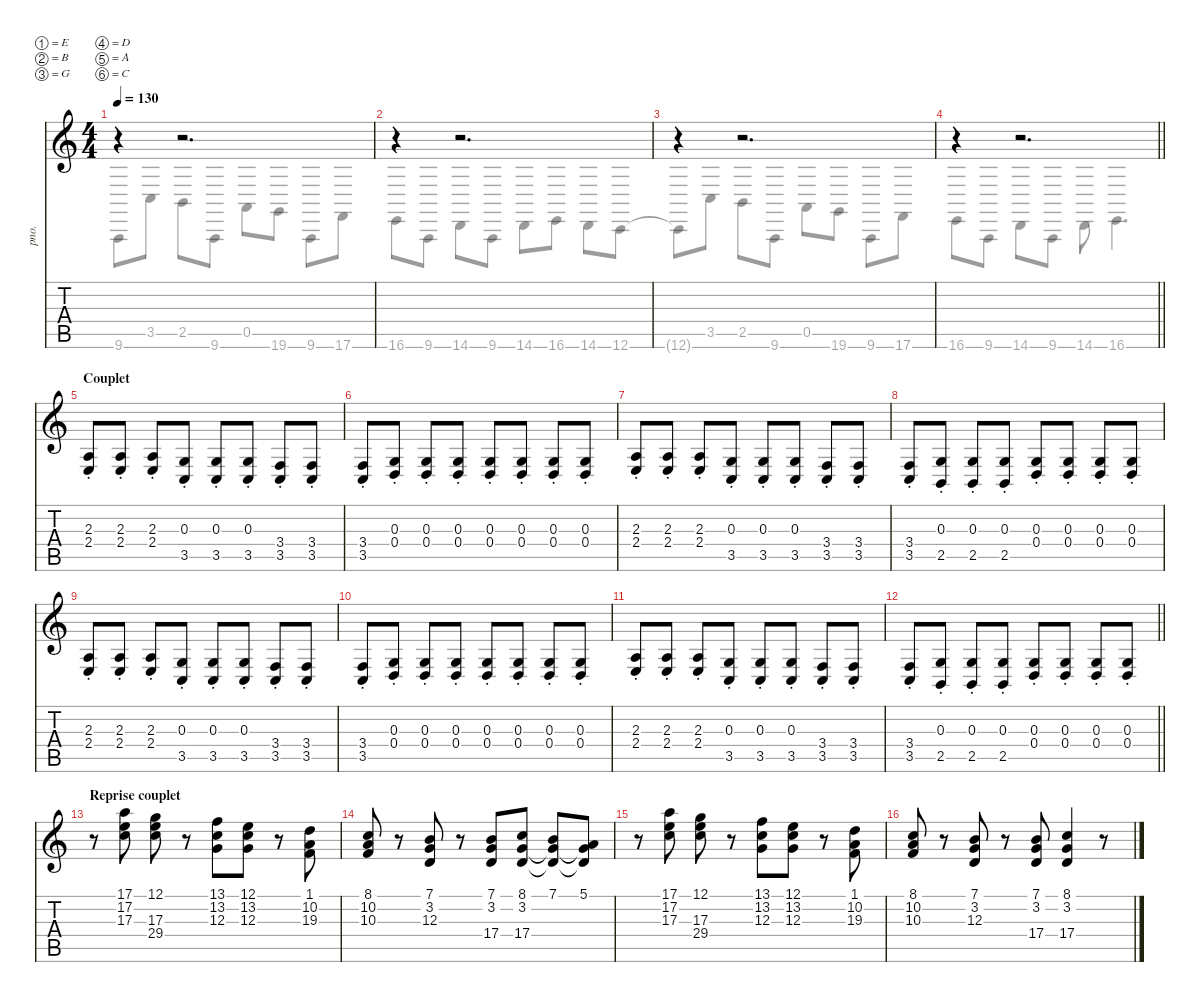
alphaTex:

\defaultSystemsLayout 4
\hideDynamics
\bracketExtendMode nobrackets
\track ("Reney" "pno.") {mute instrument brightacousticpiano}
\staff {score tabs}
\tuning (E4 B3 G3 D3 A2 C1)
\voice
\ts (4 4)
\tempo 130
\clef g2
\ks c
r.4{dy f beam Up} r.2{d beam Up} |
r.4{beam Up} r.2{d beam Up} |
r.4{beam Up} r.2{d beam Up} |
\barLineRight lightlight
r.4{beam Up} r.2{d beam Up} |
\section ("" "Couplet")
(2.3{st} 2.4{st}).8{instrument rockorgan beam Up} (2.3{st} 2.4{st}).8{beam Up} (2.3{st} 2.4{st}).8{beam Up} (0.3{st} 3.5{st}).8{beam Up} (0.3{st} 3.5{st}).8{beam Up} (0.3{st} 3.5{st}).8{beam Up} (3.4{st} 3.5{st}).8{beam Up} (3.4{st} 3.5{st}).8{beam Up} |
(3.4{st} 3.5{st}).8{beam Up} (0.3{st} 0.4{st}).8{beam Up} (0.3{st} 0.4{st}).8{beam Up} (0.3{st} 0.4{st}).8{beam Up} (0.3{st} 0.4{st}).8{beam Up} (0.3{st} 0.4{st}).8{beam Up} (0.3{st} 0.4{st}).8{beam Up} (0.3{st} 0.4{st}).8{beam Up} |
(2.3{st} 2.4{st}).8{beam Up} (2.3{st} 2.4{st}).8{beam Up} (2.3{st} 2.4{st}).8{beam Up} (0.3{st} 3.5{st}).8{beam Up} (0.3{st} 3.5{st}).8{beam Up} (0.3{st} 3.5{st}).8{beam Up} (3.4{st} 3.5{st}).8{beam Up} (3.4{st} 3.5{st}).8{beam Up} |
(3.4{st} 3.5{st}).8{beam Up} (0.3{st} 2.5).8{beam Up} (0.3{st} 2.5).8{beam Up} (0.3{st} 2.5).8{beam Up} (0.3{st} 0.4{st}).8{beam Up} (0.3{st} 0.4{st}).8{beam Up} (0.3{st} 0.4{st}).8{beam Up} (0.3{st} 0.4{st}).8{beam Up} |
(2.3{st} 2.4{st}).8{beam Up} (2.3{st} 2.4{st}).8{beam Up} (2.3{st} 2.4{st}).8{beam Up} (0.3{st} 3.5{st}).8{beam Up} (0.3{st} 3.5{st}).8{beam Up} (0.3{st} 3.5{st}).8{beam Up} (3.4{st} 3.5{st}).8{beam Up} (3.4{st} 3.5{st}).8{beam Up} |
(3.4{st} 3.5{st}).8{beam Up} (0.3{st} 0.4{st}).8{beam Up} (0.3{st} 0.4{st}).8{beam Up} (0.3{st} 0.4{st}).8{beam Up} (0.3{st} 0.4{st}).8{beam Up} (0.3{st} 0.4{st}).8{beam Up} (0.3{st} 0.4{st}).8{beam Up} (0.3{st} 0.4{st}).8{beam Up} |
(2.3{st} 2.4{st}).8{beam Up} (2.3{st} 2.4{st}).8{beam Up} (2.3{st} 2.4{st}).8{beam Up} (0.3{st} 3.5{st}).8{beam Up} (0.3{st} 3.5{st}).8{beam Up} (0.3{st} 3.5{st}).8{beam Up} (3.4{st} 3.5{st}).8{beam Up} (3.4{st} 3.5{st}).8{beam Up} |
\barLineRight lightlight
(3.4{st} 3.5{st}).8{beam Up} (0.3{st} 2.5).8{beam Up} (0.3{st} 2.5).8{beam Up} (0.3{st} 2.5).8{beam Up} (0.3{st} 0.4{st}).8{beam Up} (0.3{st} 0.4{st}).8{beam Up} (0.3{st} 0.4{st}).8{beam Up} (0.3{st} 0.4{st}).8{beam Up} |
\section ("" "Reprise couplet")
r.8{beam Down} (17.1 17.2 17.3).8{beam Down} (12.1 17.3 29.4).8{beam Down} r.8{beam Down} (13.1 13.2 12.3).8{beam Down} (12.1 13.2 12.3).8{beam Down} r.8{beam Down} (1.1 10.2 19.3).8{beam Up} |
(8.1 10.2 10.3).8{beam Up} r.8{beam Down} (7.1 3.2 12.3).8{beam Up} r.8{beam Down} (7.1 3.2 17.4).8{beam Up} (8.1 3.2 17.4).8{beam Up} (7.1 3.2{t} 17.4{t}).8{beam Up} (5.1 3.2{t} 17.4{t}).8{beam Up} |
r.8{beam Down} (17.1 17.2 17.3).8{beam Down} (12.1 17.3 29.4).8{beam Down} r.8{beam Down} (13.1 13.2 12.3).8{beam Down} (12.1 13.2 12.3).8{beam Down} r.8{beam Down} (1.1 10.2 19.3).8{beam Up} |
(8.1 10.2 10.3).8{beam Up} r.8{beam Down} (7.1 3.2 12.3).8{beam Up} r.8{beam Down} (7.1 3.2 17.4).8{beam Up} (8.1 3.2 17.4).4{beam Up} r.8{beam Down}
\voice
\clef g2
\ottava regular
\simile none
\ks c
9.6.8{dy f beam Down} 3.5.8{beam Down} 2.5.8{beam Down} 9.6.8{beam Down} 0.5.8{beam Down} 19.6.8{beam Down} 9.6.8{beam Down} 17.6.8{beam Down} |
16.6.8{beam Down} 9.6.8{beam Down} 14.6.8{beam Down} 9.6.8{beam Down} 14.6.8{beam Down} 16.6.8{beam Down} 14.6.8{beam Down} 12.6.8{beam Down} |
12.6{t}.8{beam Down} 3.5.8{beam Down} 2.5.8{beam Down} 9.6.8{beam Down} 0.5.8{beam Down} 19.6.8{beam Down} 9.6.8{beam Down} 17.6.8{beam Down} |
\barLineRight lightlight
16.6.8{beam Down} 9.6.8{beam Down} 14.6.8{beam Down} 9.6.8{beam Down} 14.6.8{beam Down} 16.6.4{d beam Down} |
|
|
|
|
|
|
|
\barLineRight lightlight
|
|
|
|
